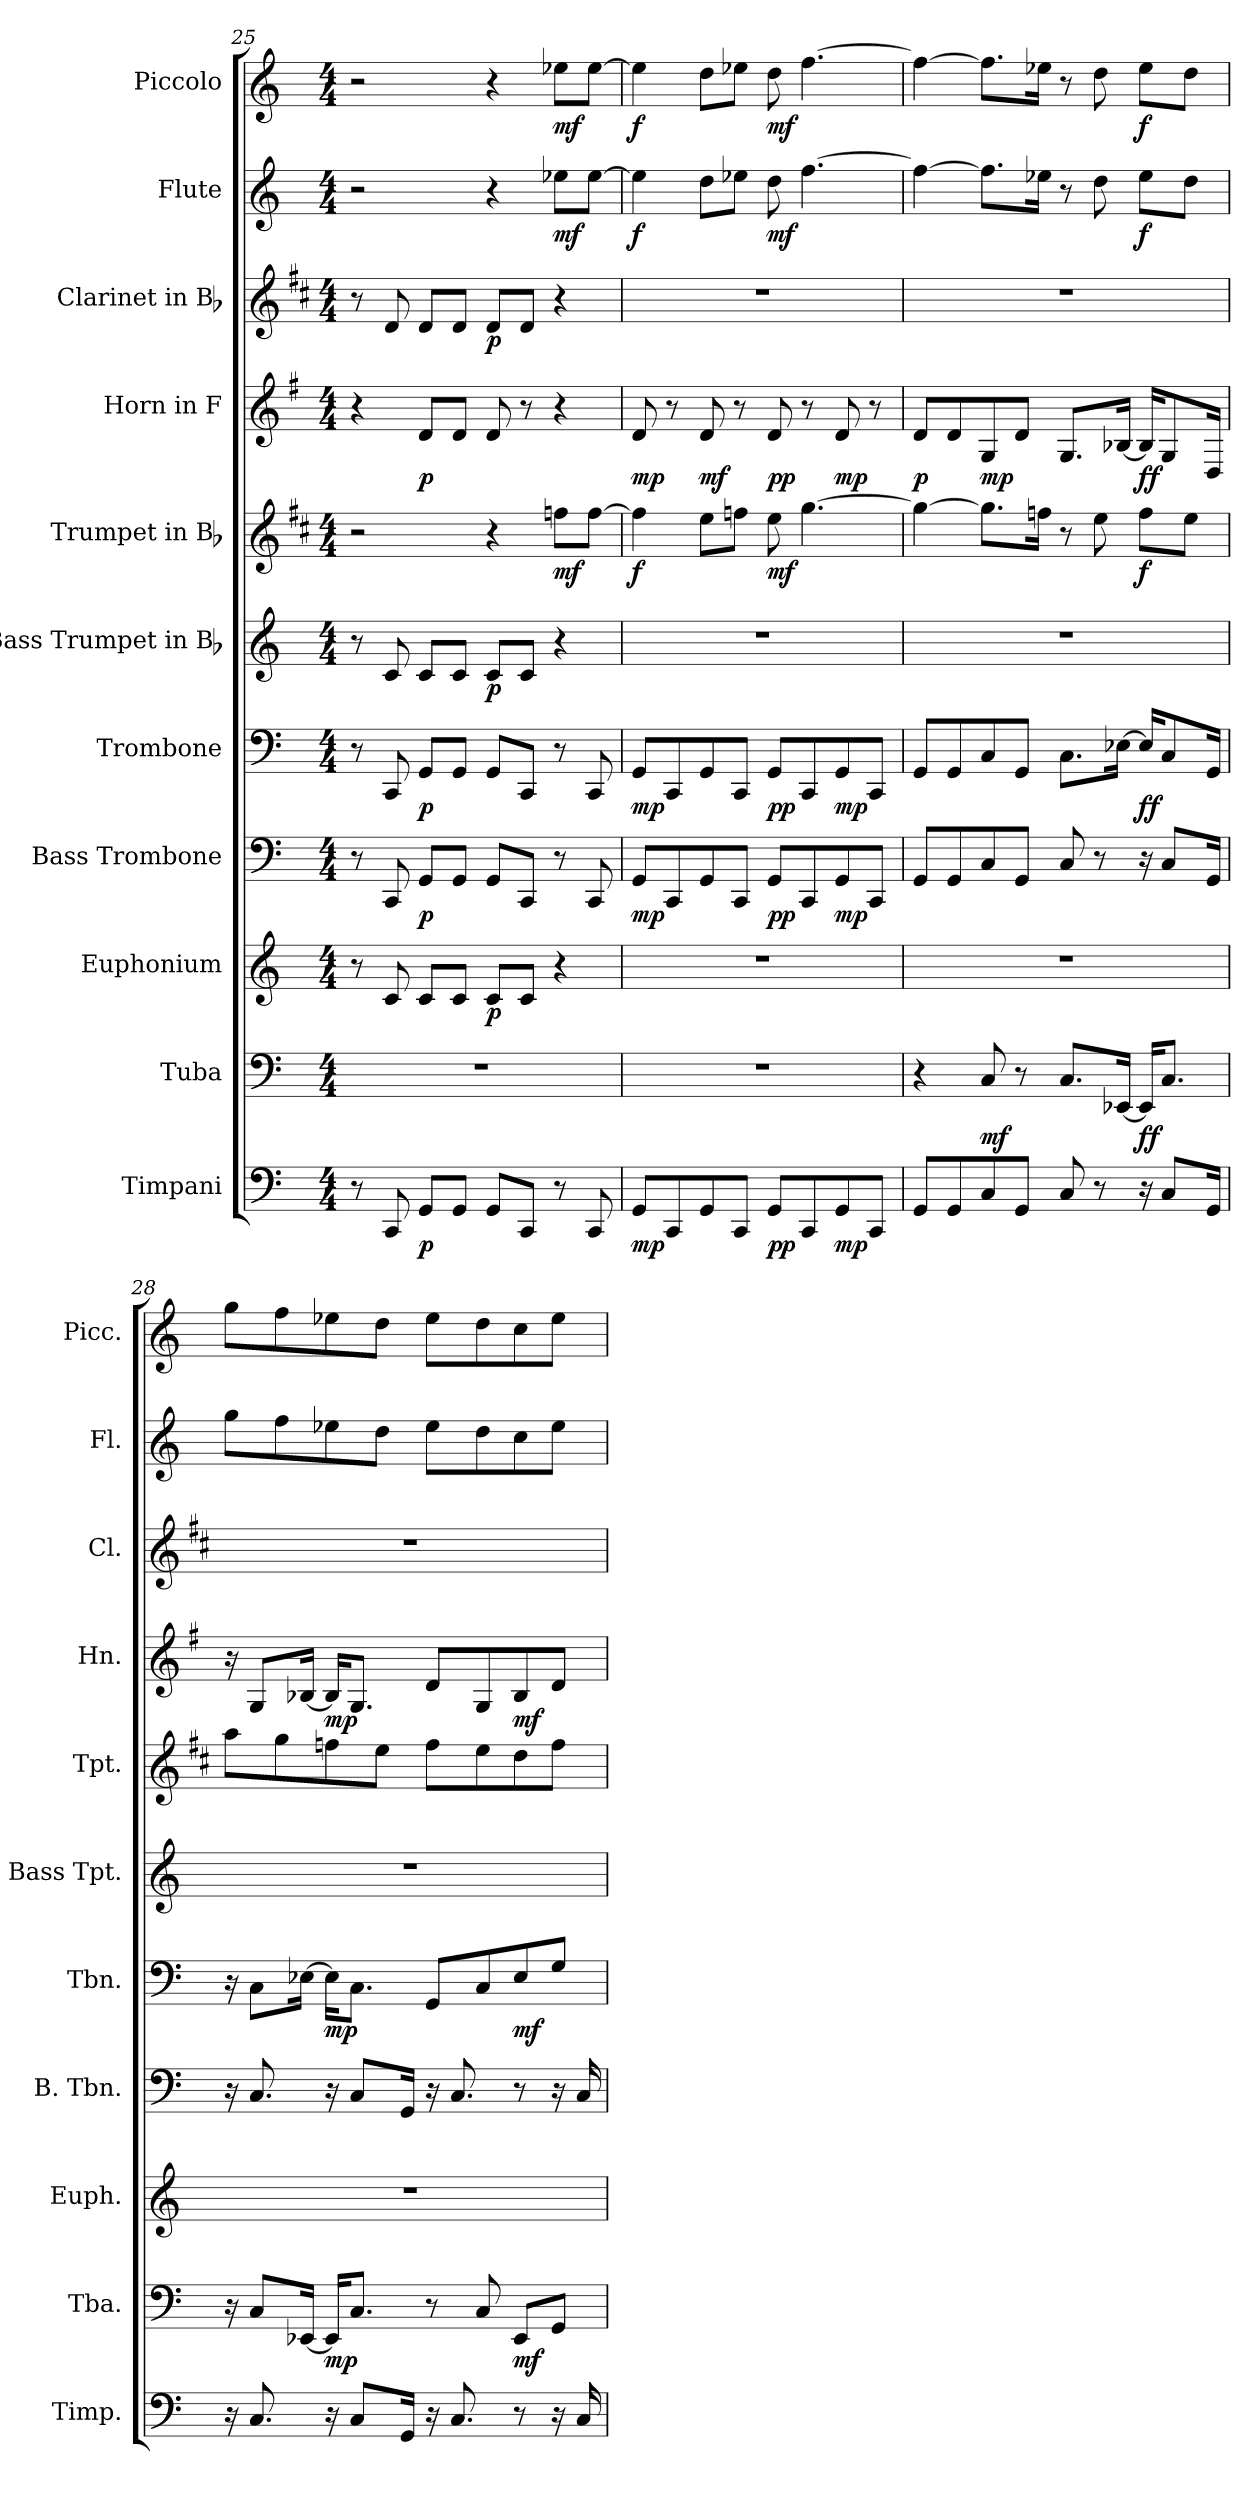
**kern	**dynam	**kern	**dynam	**kern	**dynam	**kern	**dynam	**kern	**dynam	**kern	**dynam	**kern	**dynam	**kern	**dynam	**kern	**dynam	**kern	**dynam	**kern	**dynam
*part11	*part11	*part10	*part10	*part9	*part9	*part8	*part8	*part7	*part7	*part6	*part6	*part5	*part5	*part4	*part4	*part3	*part3	*part2	*part2	*part1	*part1
*staff11	*staff11	*staff10	*staff10	*staff9	*staff9	*staff8	*staff8	*staff7	*staff7	*staff6	*staff6	*staff5	*staff5	*staff4	*staff4	*staff3	*staff3	*staff2	*staff2	*staff1	*staff1
*I"Timpani	*	*I"Tuba	*	*I"Euphonium	*	*I"Bass Trombone	*	*I"Trombone	*	*I"Bass Trumpet in Bb	*	*I"Trumpet in Bb	*	*I"Horn in F	*	*I"Clarinet in Bb	*	*I"Flute	*	*I"Piccolo	*
*I'Timp.	*	*I'Tba.	*	*I'Euph.	*	*I'B. Tbn.	*	*I'Tbn.	*	*I'Bass Tpt.	*	*I'Tpt.	*	*I'Hn.	*	*I'Cl.	*	*I'Fl.	*	*I'Picc.	*
!!LO:PB:g=z
*clefF4	*	*clefF4	*	*clefG2	*	*clefF4	*	*clefF4	*	*clefG2	*	*clefG2	*	*clefG2	*	*clefG2	*	*clefG2	*	*clefG2	*
*	*	*	*	*ITrd8c14	*	*	*	*	*	*ITrd8c14	*	*ITrd1c2	*	*ITrd4c7	*	*ITrd1c2	*	*	*	*ITrd-7c-12	*
*k[]	*	*k[]	*	*k[]	*	*k[]	*	*k[]	*	*k[]	*	*k[]	*	*k[]	*	*k[]	*	*k[]	*	*k[]	*
*C:	*	*C:	*	*C:	*	*C:	*	*C:	*	*C:	*	*C:	*	*C:	*	*C:	*	*C:	*	*C:	*
*M4/4	*	*M4/4	*	*M4/4	*	*M4/4	*	*M4/4	*	*M4/4	*	*M4/4	*	*M4/4	*	*M4/4	*	*M4/4	*	*M4/4	*
=25	=25	=25	=25	=25	=25	=25	=25	=25	=25	=25	=25	=25	=25	=25	=25	=25	=25	=25	=25	=25	=25
8r	.	1r	.	8r	.	8r	.	8r	.	8r	.	2r	.	4r	.	8r	.	2r	.	2r	.
8CCi/	.	.	.	8Ci/	.	8CCi/	.	8CCi/	.	8Ci/	.	.	.	.	.	8ci/	.	.	.	.	.
8GGi/L	p	.	.	8Ci/L	.	8GGi/L	p	8GGi/L	p	8Ci/L	.	.	.	8Gi/L	p	8ci/L	.	.	.	.	.
8GGi/J	.	.	.	8Ci/J	.	8GGi/J	.	8GGi/J	.	8Ci/J	.	.	.	8Gi/J	.	8ci/J	.	.	.	.	.
8GGi/L	.	.	.	8Ci/L	p	8GGi/L	.	8GGi/L	.	8Ci/L	p	4r	.	8Gi/	.	8ci/L	p	4r	.	4r	.
8CCi/J	.	.	.	8Ci/J	.	8CCi/J	.	8CCi/J	.	8Ci/J	.	.	.	8r	.	8ci/J	.	.	.	.	.
8r	.	.	.	4r	.	8r	.	8r	.	4r	.	8ee-Xi\L	mf	4r	.	4r	.	8ee-Xi\L	mf	8eee-Xi\L	mf
8CCi/	.	.	.	.	.	8CCi/	.	8CCi/	.	.	.	[8ee-i\J	.	.	.	.	.	[8ee-i\J	.	[8eee-i\J	.
=26	=26	=26	=26	=26	=26	=26	=26	=26	=26	=26	=26	=26	=26	=26	=26	=26	=26	=26	=26	=26	=26
8GGi/L	mp	1r	.	1r	.	8GGi/L	mp	8GGi/L	mp	1r	.	4ee-i\]	f	8Gi/	mp	1r	.	4ee-i\]	f	4eee-i\]	f
8CCi/	.	.	.	.	.	8CCi/	.	8CCi/	.	.	.	.	.	8r	.	.	.	.	.	.	.
8GGi/	.	.	.	.	.	8GGi/	.	8GGi/	.	.	.	8ddi\L	.	8Gi/	mf	.	.	8ddi\L	.	8dddi\L	.
8CCi/J	.	.	.	.	.	8CCi/J	.	8CCi/J	.	.	.	8ee-Xi\J	.	8r	.	.	.	8ee-Xi\J	.	8eee-Xi\J	.
8GGi/L	pp	.	.	.	.	8GGi/L	pp	8GGi/L	pp	.	.	8ddi\	mf	8Gi/	pp	.	.	8ddi\	mf	8dddi\	mf
8CCi/	.	.	.	.	.	8CCi/	.	8CCi/	.	.	.	[4.ffi\	.	8r	.	.	.	[4.ffi\	.	[4.fffi\	.
8GGi/	mp	.	.	.	.	8GGi/	mp	8GGi/	mp	.	.	.	.	8Gi/	mp	.	.	.	.	.	.
8CCi/J	.	.	.	.	.	8CCi/J	.	8CCi/J	.	.	.	.	.	8r	.	.	.	.	.	.	.
=27	=27	=27	=27	=27	=27	=27	=27	=27	=27	=27	=27	=27	=27	=27	=27	=27	=27	=27	=27	=27	=27
8GGi/L	.	4r	.	1r	.	8GGi/L	.	8GGi/L	.	1r	.	4ffi\_	.	8Gi/L	p	1r	.	4ffi\_	.	4fffi\_	.
8GGi/	.	.	.	.	.	8GGi/	.	8GGi/	.	.	.	.	.	8Gi/	.	.	.	.	.	.	.
8Ci/	.	8Ci/	mf	.	.	8Ci/	.	8Ci/	.	.	.	8.ffi\L]	.	8Ci/	mp	.	.	8.ffi\L]	.	8.fffi\L]	.
8GGi/J	.	8r	.	.	.	8GGi/J	.	8GGi/J	.	.	.	.	.	8Gi/J	.	.	.	.	.	.	.
.	.	.	.	.	.	.	.	.	.	.	.	16ee-Xi\Jk	.	.	.	.	.	16ee-Xi\Jk	.	16eee-Xi\Jk	.
8Ci/	.	8.Ci/L	.	.	.	8Ci/	.	8.Ci\L	.	.	.	8r	.	8.Ci/L	.	.	.	8r	.	8r	.
8r	.	.	.	.	.	8r	.	.	.	.	.	8ddi\	.	.	.	.	.	8ddi\	.	8dddi\	.
.	.	[16EE-Xi/Jk	.	.	.	.	.	[16E-Xi\Jk	.	.	.	.	.	[16E-Xi/Jk	.	.	.	.	.	.	.
16r	.	16EE-i/KL]	ff	.	.	16r	.	16E-i/KL]	ff	.	.	8ee-i\L	f	16E-i/KL]	ff	.	.	8ee-i\L	f	8eee-i\L	f
8Ci/L	.	8.Ci/J	.	.	.	8Ci/L	.	8Ci/	.	.	.	.	.	8Ci/	.	.	.	.	.	.	.
.	.	.	.	.	.	.	.	.	.	.	.	8ddi\J	.	.	.	.	.	8ddi\J	.	8dddi\J	.
16GGi/Jk	.	.	.	.	.	16GGi/Jk	.	16GGi/Jk	.	.	.	.	.	16GGi/Jk	.	.	.	.	.	.	.
=28	=28	=28	=28	=28	=28	=28	=28	=28	=28	=28	=28	=28	=28	=28	=28	=28	=28	=28	=28	=28	=28
16r	.	16r	.	1r	.	16r	.	16r	.	1r	.	8ggi\L	.	16r	.	1r	.	8ggi\L	.	8gggi\L	.
8.Ci/	.	8Ci/L	.	.	.	8.Ci/	.	8Ci\L	.	.	.	.	.	8Ci/L	.	.	.	.	.	.	.
.	.	.	.	.	.	.	.	.	.	.	.	8ffi\	.	.	.	.	.	8ffi\	.	8fffi\	.
.	.	[16EE-Xi/Jk	.	.	.	.	.	[16E-Xi\Jk	.	.	.	.	.	[16E-Xi/Jk	.	.	.	.	.	.	.
16r	.	16EE-i/KL]	mp	.	.	16r	.	16E-i\KL]	mp	.	.	8ee-Xi\	.	16E-i/KL]	mp	.	.	8ee-Xi\	.	8eee-Xi\	.
8Ci/L	.	8.Ci/J	.	.	.	8Ci/L	.	8.Ci\J	.	.	.	.	.	8.Ci/J	.	.	.	.	.	.	.
.	.	.	.	.	.	.	.	.	.	.	.	8ddi\J	.	.	.	.	.	8ddi\J	.	8dddi\J	.
16GGi/Jk	.	.	.	.	.	16GGi/Jk	.	.	.	.	.	.	.	.	.	.	.	.	.	.	.
16r	.	8r	.	.	.	16r	.	8GGi/L	.	.	.	8ee-i\L	.	8Gi/L	.	.	.	8ee-i\L	.	8eee-i\L	.
8.Ci/	.	.	.	.	.	8.Ci/	.	.	.	.	.	.	.	.	.	.	.	.	.	.	.
.	.	8Ci/	.	.	.	.	.	8Ci/	.	.	.	8ddi\	.	8Ci/	.	.	.	8ddi\	.	8dddi\	.
8r	.	8EE-i/L	mf	.	.	8r	.	8E-i/	mf	.	.	8cci\	.	8E-i/	mf	.	.	8cci\	.	8ccci\	.
16r	.	8GGi/J	.	.	.	16r	.	8Gi/J	.	.	.	8ee-i\J	.	8Gi/J	.	.	.	8ee-i\J	.	8eee-i\J	.
16Ci/	.	.	.	.	.	16Ci/	.	.	.	.	.	.	.	.	.	.	.	.	.	.	.
=	=	=	=	=	=	=	=	=	=	=	=	=	=	=	=	=	=	=	=	=	=
*-	*-	*-	*-	*-	*-	*-	*-	*-	*-	*-	*-	*-	*-	*-	*-	*-	*-	*-	*-	*-	*-
